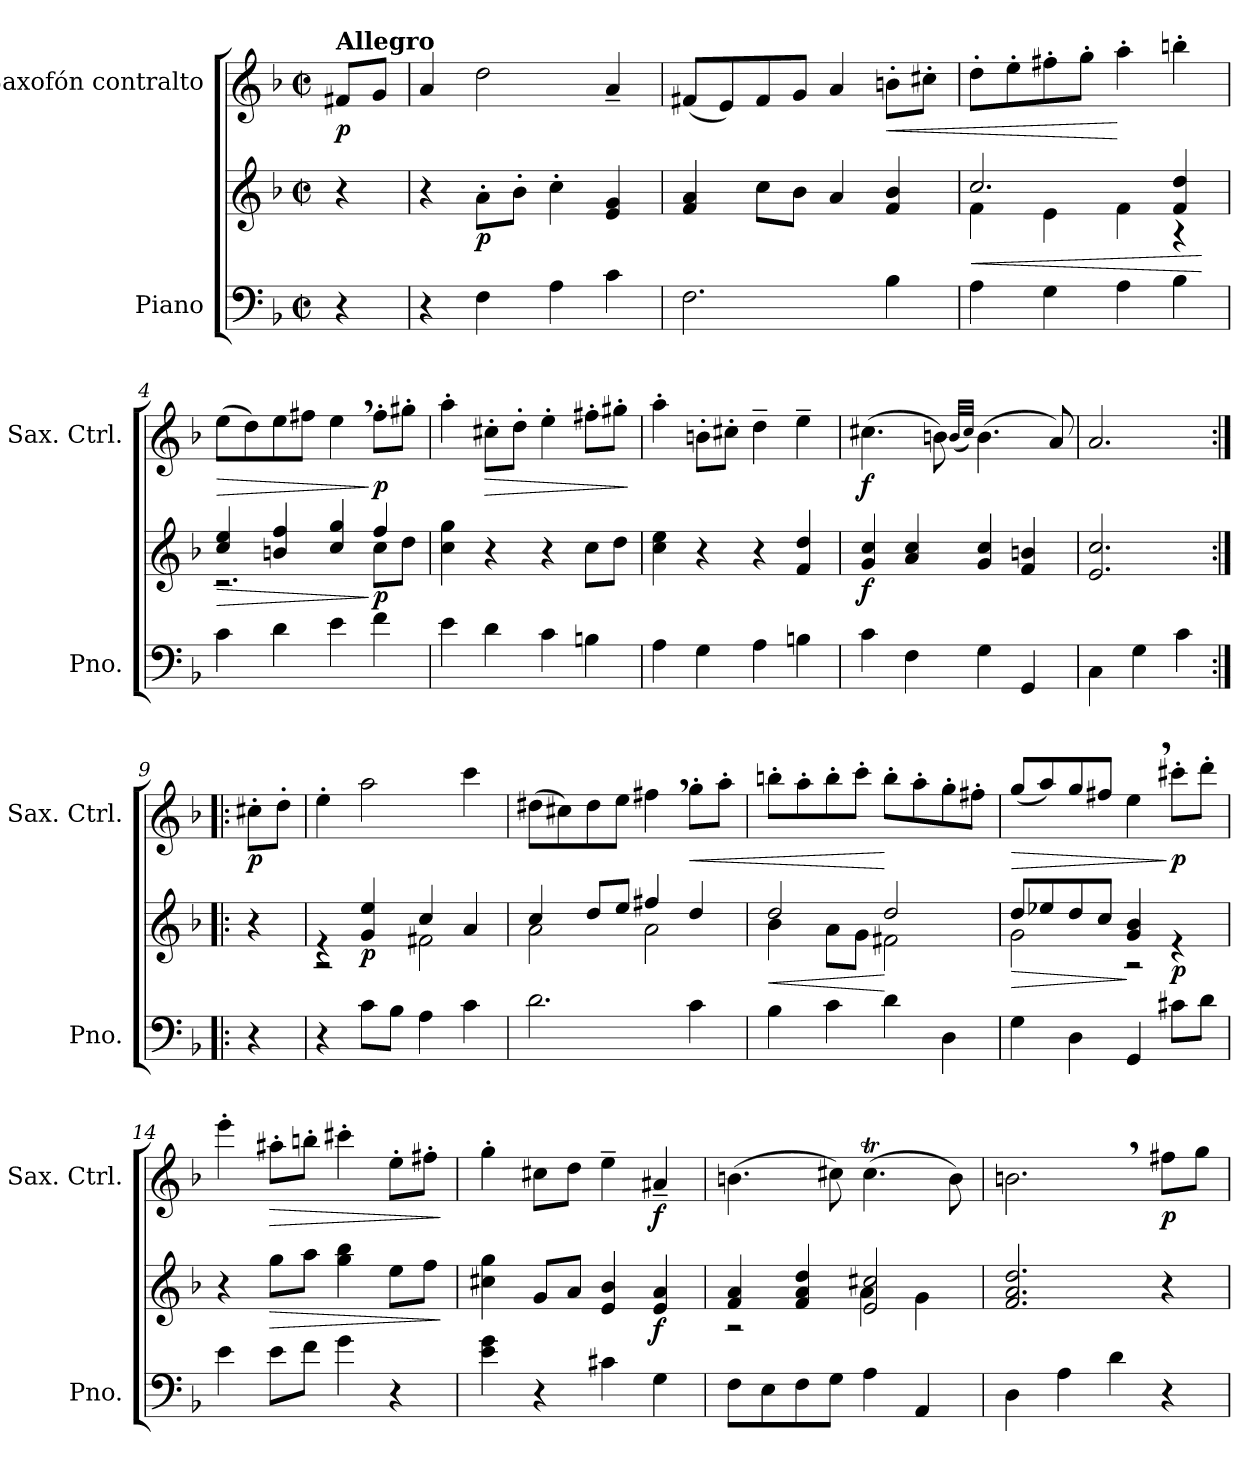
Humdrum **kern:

**kern	**kern	**dynam	**kern	**dynam
*part2	*part2	*part2	*part1	*part1
*staff3	*staff2	*staff2/3	*staff1	*staff1
*I"Piano	*	*	*I"Saxofón contralto	*
*I'Pno.	*	*	*I'Sax. Ctrl.	*
*clefF4	*clefG2	*	*clefG2	*
*	*	*	*ITrd5c9	*
*k[b-]	*k[b-]	*	*k[b-e-a-d-]	*
*M2/2	*M2/2	*	*M2/2	*
*met(c|)	*met(c|)	*	*met(c|)	*
*MM232	*MM232	*	*MM232	*
=	=	=	=	=
!	!	!	!LO:TX:a:B:t=Allegro	!
!	!	!	!	!LO:DY:b
4r	4r	.	8An/L	p
.	.	.	8B-/J	.
=1	=1	=1	=1	=1
4r	4r	.	4c/	.
!	!	!LO:DY:b	!	!
4F\	8a'\L	p	2f\	.
.	8b-'\J	.	.	.
4A\	4cc'\	.	.	.
4c\	4e/ 4g/	.	4c~/	.
=2	=2	=2	=2	=2
2.F\	4f/ 4a/	.	(<8An/L	.
.	.	.	8G/)	.
.	8cc\L	.	8A/	.
.	8b-\J	.	8B-/J	.
.	4a/	.	4c/	.
!	!	!	!	!LO:HP:b
4B-\	4f/ 4b-/	.	8dn'\L	<
.	.	.	8en'\J	.
=3	=3	=3	=3	=3
!	!	!LO:HP:b	!	!
*	*^	*	*	*
4A\	2.cc/	4f\	<	8f'\L	.
.	.	.	.	8g'\	.
4G\	.	4e\	.	8an'\	.
.	.	.	.	8b-'\J	.
4A\	.	4f\	.	4cc'\	[
4B-\	4f/ 4dd/	4r	.	4ddn'\	.
*	*v	*v	*	*	*
.	.	[	.	.
=4	=4	=4	=4	=4
!	!	!LO:HP:b	!	!LO:HP:b
*	*^	*	*	*
4c\	4cc/ 4ee/	2.r	>	(>8g\L	>
.	.	.	.	8f\)	.
4d\	4bn/ 4ff/	.	.	8g\	.
.	.	.	.	8an\J	.
4e\	4cc/ 4gg/	.	.	4g,\	.
!	!	!	!LO:DY:n=1:b	!	!LO:DY:n=1:b
4f\	4ff/	8cc\L	] p	8a'\L	] p
.	.	8dd\J	.	8bn'\J	.
*	*v	*v	*	*	*
!!LO:LB:g=z
=5	=5	=5	=5	=5
4e\	4cc\ 4gg\	.	4cc'\	.
!	!	!	!	!LO:HP:b
4d\	4r	.	8en'\L	>
.	.	.	8f'\J	.
4c\	4r	.	4g'\	.
4Bn\	8cc\L	.	8an'\L	.
.	8dd\J	.	8bn'\J	.
.	.	.	.	]
=6	=6	=6	=6	=6
4A\	4cc\ 4ee\	.	4cc'\	.
4G\	4r	.	8dn'\L	.
.	.	.	8en'\J	.
4A\	4r	.	4f~\	.
4Bn\	4f/ 4dd/	.	4g~\	.
=7	=7	=7	=7	=7
!	!	!LO:DY:b	!	!LO:DY:b
4c\	4g/ 4cc/	f	(>4.en\	f
4F\	4a/ 4cc/	.	.	.
.	.	.	8dn\)	.
.	.	.	(<32qd/LLL	.
.	.	.	32qe/JJJ)	.
4G\	4g/ 4cc/	.	(>4.d\	.
4GG/	4f/ 4bn/	.	.	.
.	.	.	8c/)	.
=8	=8	=8	=8	=8
4C\	2.e/ 2.cc/	.	2.c/	.
4G\	.	.	.	.
4c\	.	.	.	.
=9:|!|:	=9:|!|:	=9:|!|:	=9:|!|:	=9:|!|:
!	!	!	!	!LO:DY:b
4r	4r	.	8en'\L	p
.	.	.	8f'\J	.
!!LO:LB:g=z
=10	=10	=10	=10	=10
*	*^	*	*	*
4r	4re	2r	.	4g'\	.
!	!	!	!LO:DY:b	!	!
8c\L	4g/ 4ee/	.	p	2cc\	.
8B-\J	.	.	.	.	.
4A\	4cc/	2f#X\	.	.	.
4c\	4a/	.	.	4ee-\	.
=11	=11	=11	=11	=11	=11
2.d\	4cc/	2a\	.	(>8f#X\L	.
.	.	.	.	8en\)	.
.	8dd/L	.	.	8f#\	.
.	8ee/J	.	.	8g\J	.
.	4ff#X/	2a\	.	4an,\	.
!	!	!	!	!	!LO:HP:b
4c\	4dd/	.	.	8b-'\L	<
.	.	.	.	8cc'\J	.
=12	=12	=12	=12	=12	=12
!	!	!	!LO:HP:b	!	!
4B-\	2dd/	4b-\	<	8ddn'\L	.
.	.	.	.	8cc'\	.
4c\	.	8a\L	.	8dd'\	.
.	.	8g\J	.	8ee-'\J	.
4d\	2dd/	2f#X\	[	8dd'\L	[
.	.	.	.	8cc'\	.
4D\	.	.	.	8b-'\	.
.	.	.	.	8an'\J	.
=13	=13	=13	=13	=13	=13
!	!	!	!LO:HP:b	!	!LO:HP:b
4G\	8dd/L	2g\	>	(<8b-/L	>
.	8ee-X/	.	.	8cc/)	.
4D\	8dd/	.	.	8b-/	.
.	8cc/J	.	.	8an/J	.
4GG/	4g/ 4b-/	2r	]	4g,\	.
!	!	!	!LO:DY:b	!	!LO:DY:n=1:b
8c#X\L	4re	.	p	8een'\L	] p
8d\J	.	.	.	8ff'\J	.
*	*v	*v	*	*	*
!!LO:PB:g=z
=14	=14	=14	=14	=14
4e\	4r	.	4gg'\	.
!	!	!LO:HP:b	!	!LO:HP:b
8e\L	8gg\L	>	8cc#X'\L	>
8f\J	8aa\J	.	8ddn'\J	.
4g\	4gg\ 4bb-\	.	4een'\	.
4r	8ee\L	.	8g'\L	.
.	8ff\J	.	8an'\J	.
.	.	]	.	]
=15	=15	=15	=15	=15
4e\ 4g\	4cc#X\ 4gg\	.	4b-'\	.
4r	8g/L	.	8en\L	.
.	8a/J	.	8f\J	.
4c#X\	4e/ 4b-/	.	4g~\	.
!	!	!LO:DY:b	!	!LO:DY:b
4G\	4e/ 4a/	f	4c#X~/	f
=16	=16	=16	=16	=16
*	*^	*	*	*
8F\L	4f/ 4a/	2r	.	(>4.dn\	.
8E\	.	.	.	.	.
8F\	4f/ 4a/ 4dd/	.	.	.	.
8G\J	.	.	.	8en\)	.
4A\	2e/ 2cc#X/	4a\	.	(>4.et\	.
4AA/	.	4g\	.	.	.
.	.	.	.	8d\)	.
*	*v	*v	*	*	*
=17	=17	=17	=17	=17
4D\	2.f/ 2.a/ 2.dd/	.	2.dn,\	.
4A\	.	.	.	.
4d\	.	.	.	.
!	!	!	!	!LO:DY:b
4r	4r	.	8an\L	p
.	.	.	8b-\J	.
=	=	=	=	=
*-	*-	*-	*-	*-
